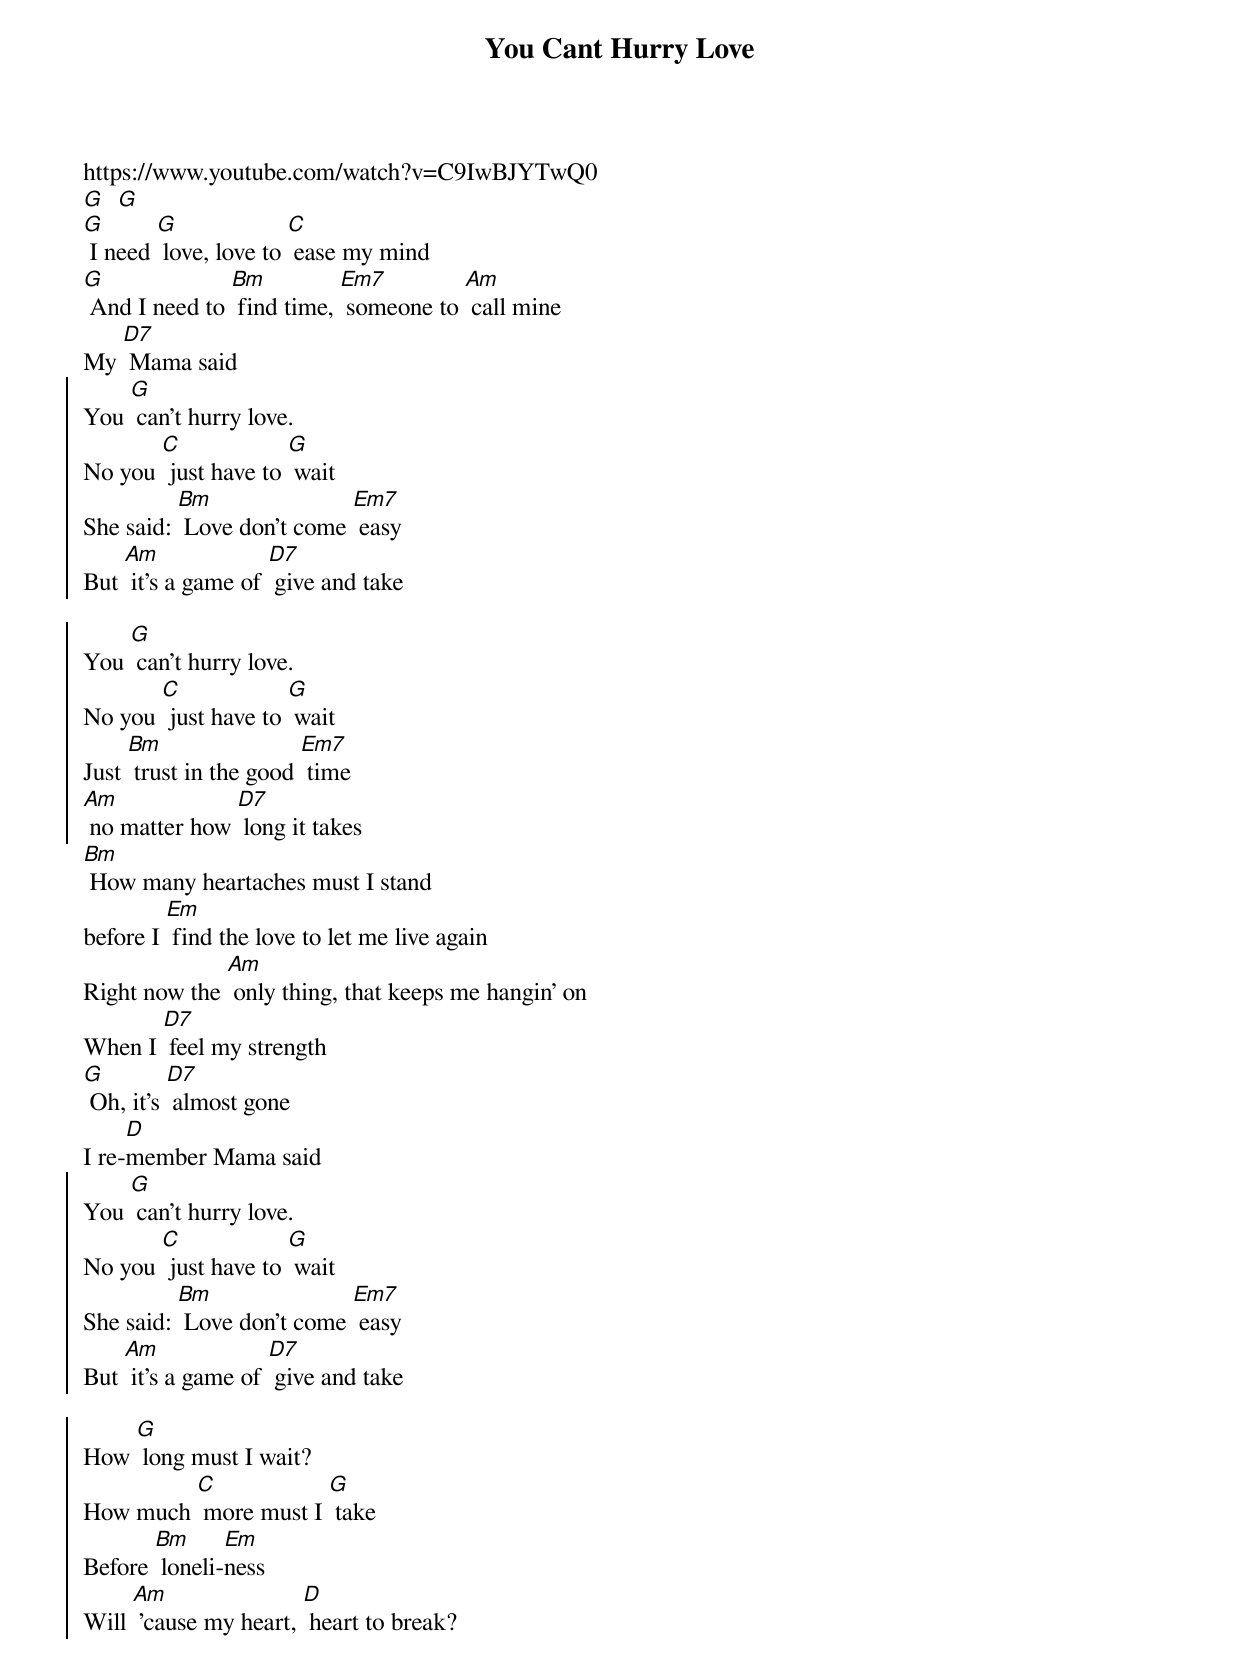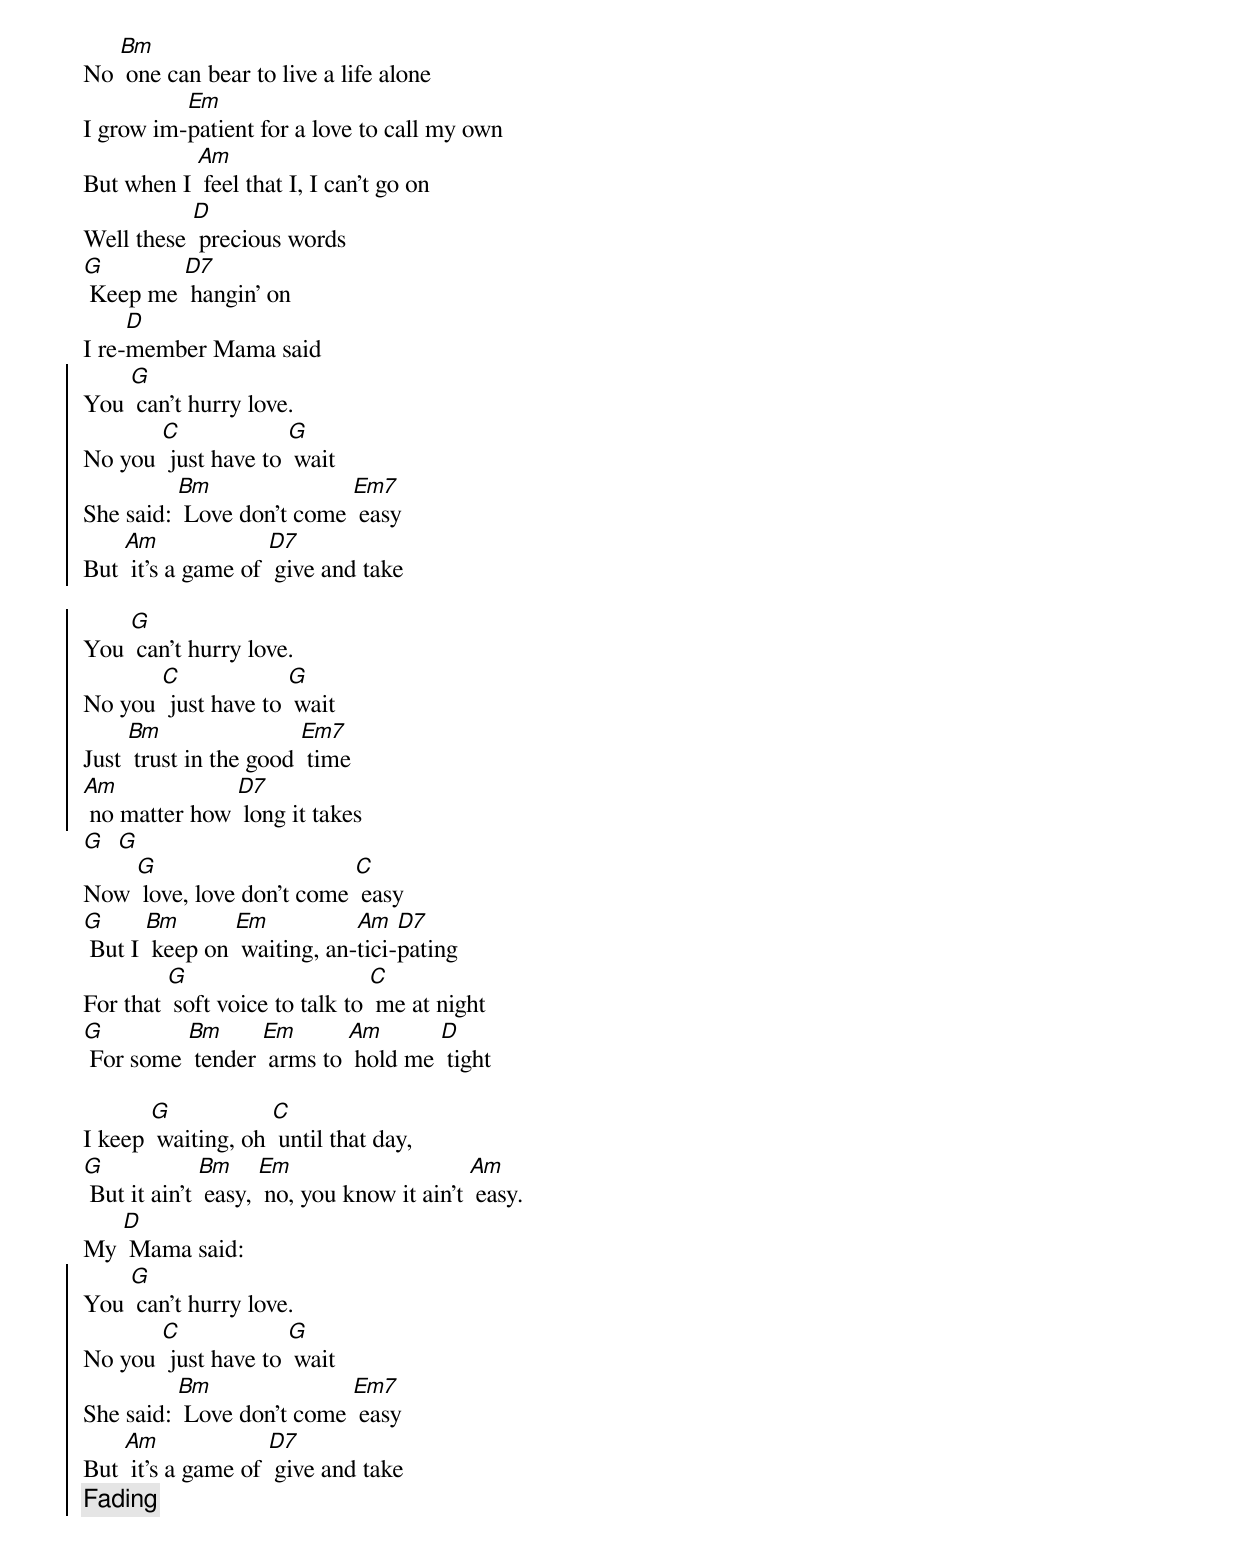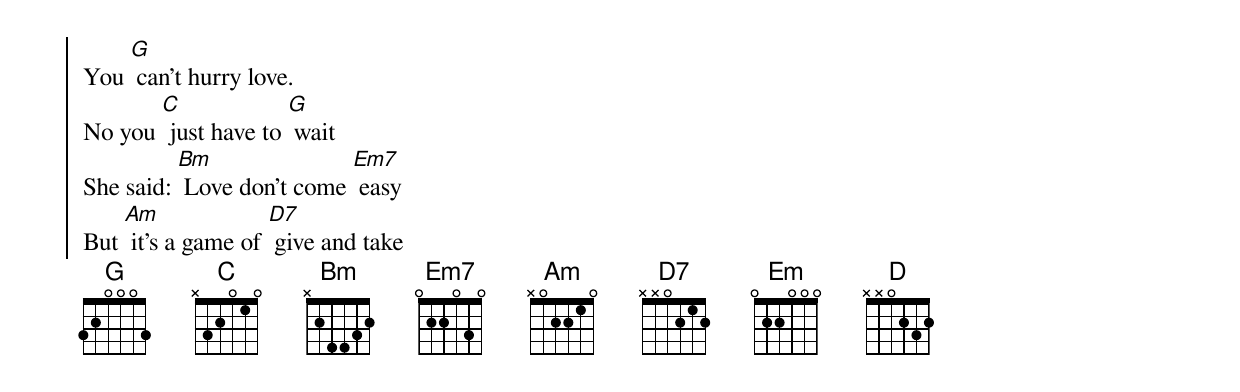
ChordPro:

{t:You Cant Hurry Love}
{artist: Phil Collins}
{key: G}
https://www.youtube.com/watch?v=C9IwBJYTwQ0
{c: }
[G]  [G]
[G] I need [G] love, love to [C] ease my mind
[G] And I need to [Bm] find time, [Em7] someone to [Am] call mine
My [D7] Mama said
{soc}
You [G] can't hurry love.
No you [C] just have to [G] wait
She said: [Bm] Love don't come [Em7] easy
But [Am] it's a game of [D7] give and take

You [G] can't hurry love.
No you [C] just have to [G] wait
Just [Bm] trust in the good [Em7] time
[Am] no matter how [D7] long it takes
{eoc}
[Bm] How many heartaches must I stand
before I [Em] find the love to let me live again
Right now the [Am] only thing, that keeps me hangin' on
When I [D7] feel my strength
[G] Oh, it's [D7] almost gone
I re-[D]member Mama said
{soc}
You [G] can't hurry love.
No you [C] just have to [G] wait
She said: [Bm] Love don't come [Em7] easy
But [Am] it's a game of [D7] give and take

How [G] long must I wait?
How much [C] more must I [G] take
Before [Bm] loneli-[Em]ness
Will [Am] 'cause my heart, [D] heart to break?
{eoc}
No [Bm] one can bear to live a life alone
I grow im-[Em]patient for a love to call my own
But when I [Am] feel that I, I can't go on
Well these [D] precious words
[G] Keep me [D7] hangin' on
I re-[D]member Mama said
{soc}
You [G] can't hurry love.
No you [C] just have to [G] wait
She said: [Bm] Love don't come [Em7] easy
But [Am] it's a game of [D7] give and take

You [G] can't hurry love.
No you [C] just have to [G] wait
Just [Bm] trust in the good [Em7] time
[Am] no matter how [D7] long it takes
{eoc}
[G]  [G]
Now [G] love, love don't come [C] easy
[G] But I [Bm] keep on [Em] waiting, an-[Am]tici-[D7]pating
For that [G] soft voice to talk to [C] me at night
[G] For some [Bm] tender [Em] arms to [Am] hold me [D] tight

I keep [G] waiting, oh [C] until that day,
[G] But it ain't [Bm] easy, [Em] no, you know it ain't [Am] easy.
My [D] Mama said:
{soc}
You [G] can't hurry love.
No you [C] just have to [G] wait
She said: [Bm] Love don't come [Em7] easy
But [Am] it's a game of [D7] give and take
{c: Fading}
You [G] can't hurry love.
No you [C] just have to [G] wait
She said: [Bm] Love don't come [Em7] easy
But [Am] it's a game of [D7] give and take
{eoc}
